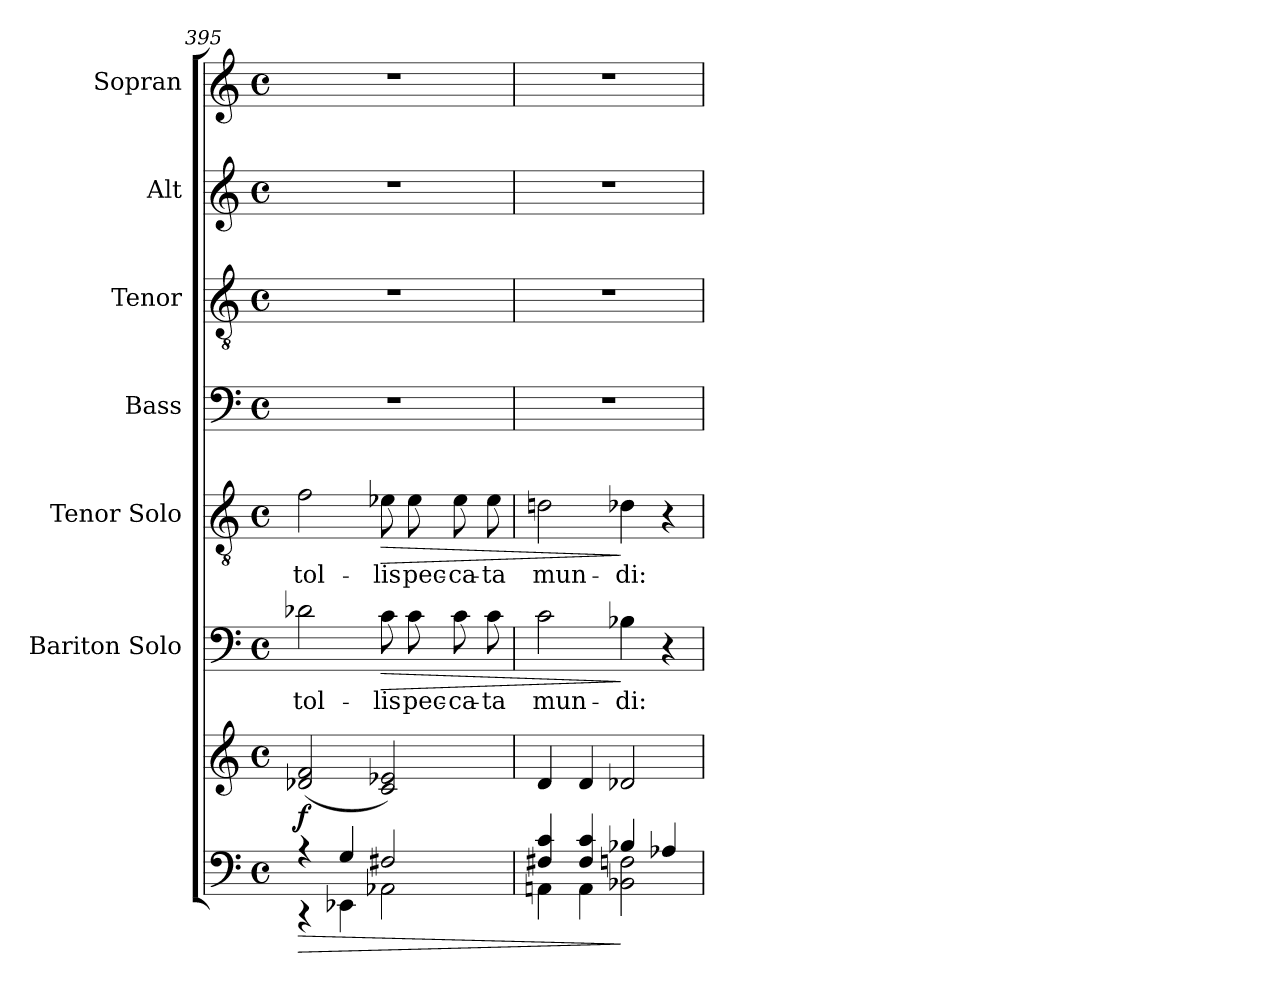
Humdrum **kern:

**kern	**kern	**dynam	**kern	**text	**dynam	**kern	**text	**dynam	**kern	**kern	**kern	**kern
*part7	*part7	*part7	*part6	*part6	*part6	*part5	*part5	*part5	*part4	*part3	*part2	*part1
*staff8	*staff7	*staff7/8	*staff6	*staff6	*staff6	*staff5	*staff5	*staff5	*staff4	*staff3	*staff2	*staff1
*	*	*	*I"Bariton Solo	*	*	*I"Tenor Solo	*	*	*I"Bass	*I"Tenor	*I"Alt	*I"Sopran
*	*	*	*	*	*	*	*	*	*I'B.	*I'T.	*I'A.	*I'S.
*clefF4	*clefG2	*	*clefF4	*	*	*clefGv2	*	*	*clefF4	*clefGv2	*clefG2	*clefG2
*k[]	*k[]	*	*k[]	*	*	*k[]	*	*	*k[]	*k[]	*k[]	*k[]
*C:	*C:	*	*C:	*	*	*C:	*	*	*C:	*C:	*C:	*C:
*M4/4	*M4/4	*	*M4/4	*	*	*M4/4	*	*	*M4/4	*M4/4	*M4/4	*M4/4
*met(c)	*met(c)	*	*met(c)	*	*	*met(c)	*	*	*met(c)	*met(c)	*met(c)	*met(c)
=395	=395	=395	=395	=395	=395	=395	=395	=395	=395	=395	=395	=395
!	!	!LO:HP:b=2	!	!LO:LY:b	!	!	!LO:LY:b	!	!	!	!	!
*^	*	*	*	*	*	*	*	*	*	*	*	*
!	!	!	!LO:DY:n=1:b	!	!	!	!	!	!	!	!	!	!
4r	4r	(2d-X/ 2f/	> f	2d-X\	tol-	.	2f\	tol-	.	1r	1r	1r	1r
4G/	4EE-X\	.	.	.	.	.	.	.	.	.	.	.	.
!	!	!	!	!	!LO:LY:b	!LO:HP:b	!	!LO:LY:b	!LO:HP:b	!	!	!	!
2F#X/	2AA-X\	2c/ 2e-X/)	.	8c\	-lis	>	8e-X\	-lis	>	.	.	.	.
!	!	!	!	!	!LO:LY:b	!	!	!LO:LY:b	!	!	!	!	!
.	.	.	.	8c\	pec-	.	8e-\	pec-	.	.	.	.	.
!	!	!	!	!	!LO:LY:b	!	!	!LO:LY:b	!	!	!	!	!
.	.	.	.	8c\	-ca-	.	8e-\	-ca-	.	.	.	.	.
!	!	!	!	!	!LO:LY:b	!	!	!LO:LY:b	!	!	!	!	!
.	.	.	.	8c\	-ta	.	8e-\	-ta	.	.	.	.	.
!!LO:PB:g=z
=396	=396	=396	=396	=396	=396	=396	=396	=396	=396	=396	=396	=396	=396
!	!	!	!	!	!LO:LY:b	!	!	!LO:LY:b	!	!	!	!	!
4F#X/ 4c/	4AAn\	4d/	.	2c\	mun-	.	2dn\	mun-	.	1r	1r	1r	1r
4F#/ 4c/	4AA\	4d/	.	.	.	.	.	.	.	.	.	.	.
!	!	!	!	!	!LO:LY:b	!	!	!LO:LY:b	!	!	!	!	!
4B-X/	2BB-X\ 2F\	2d-X/	]	4B-X\	-di:	]	4d-X\	-di:	]	.	.	.	.
4A-X/	.	.	.	4r	.	.	4r	.	.	.	.	.	.
*v	*v	*	*	*	*	*	*	*	*	*	*	*	*
=	=	=	=	=	=	=	=	=	=	=	=	=
*-	*-	*-	*-	*-	*-	*-	*-	*-	*-	*-	*-	*-
